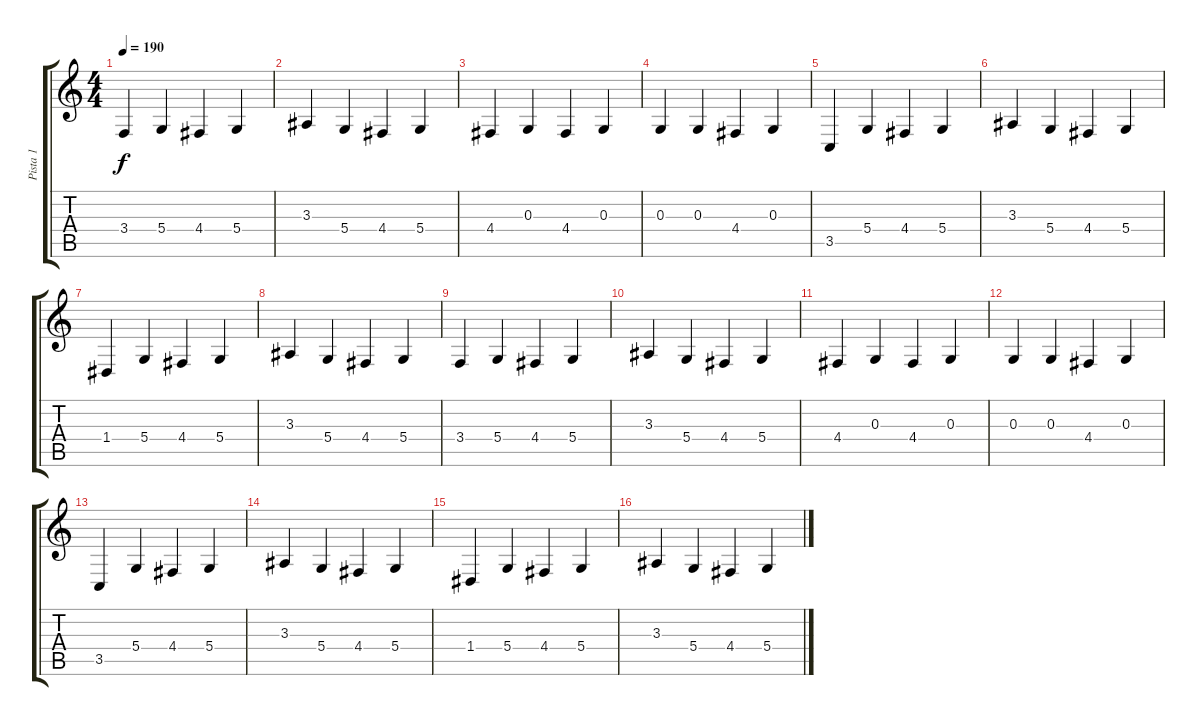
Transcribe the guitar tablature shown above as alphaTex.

\track ("Pista 1" "Pista 1") {instrument churchorgan}
\staff {score tabs}
\tuning (E4 B3 G3 D3 A2 E2) {hide}
\ts (4 4)
\tempo 190
\clef g2
\ks c
3.4.4{dy f} 5.4.4 4.4.4 5.4.4 |
3.3.4 5.4.4 4.4.4 5.4.4 |
4.4.4 0.3.4 4.4.4 0.3.4 |
0.3.4 0.3.4 4.4.4 0.3.4 |
3.5.4 5.4.4 4.4.4 5.4.4 |
3.3.4 5.4.4 4.4.4 5.4.4 |
1.4.4 5.4.4 4.4.4 5.4.4 |
3.3.4 5.4.4 4.4.4 5.4.4 |
3.4.4 5.4.4 4.4.4 5.4.4 |
3.3.4 5.4.4 4.4.4 5.4.4 |
4.4.4 0.3.4 4.4.4 0.3.4 |
0.3.4 0.3.4 4.4.4 0.3.4 |
3.5.4 5.4.4 4.4.4 5.4.4 |
3.3.4 5.4.4 4.4.4 5.4.4 |
1.4.4 5.4.4 4.4.4 5.4.4 |
3.3.4 5.4.4 4.4.4 5.4.4
